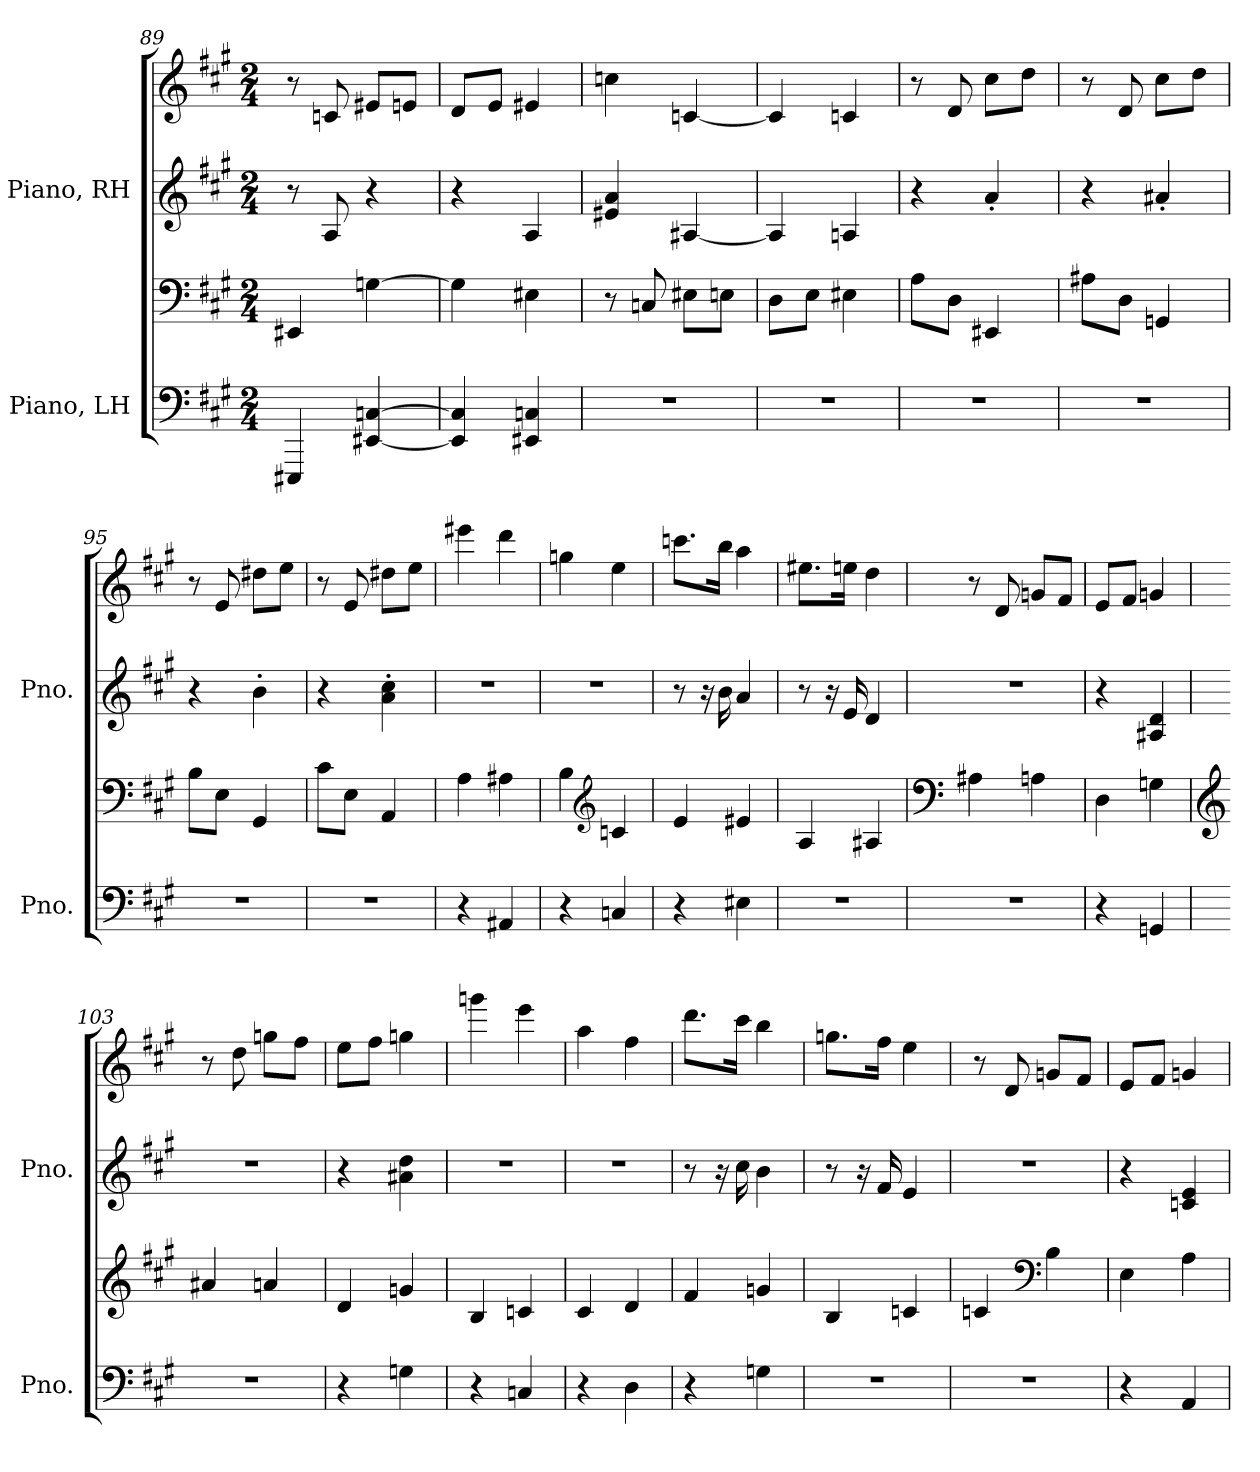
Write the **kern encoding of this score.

**kern	**kern	**kern	**kern
*part2	*part2	*part1	*part1
*staff4	*staff3	*staff2	*staff1
*I"Piano, LH	*	*I"Piano, RH	*
*I'Pno.	*	*I'Pno.	*
*clefF4	*clefF4	*clefG2	*clefG2
*k[f#c#g#]	*k[f#c#g#]	*k[f#c#g#]	*k[f#c#g#]
*M2/4	*M2/4	*M2/4	*M2/4
=89	=89	=89	=89
4EEE#X/	4EE#X/	8r	8r
.	.	8A/	8cn/
[4EE#X/ [4Cn/	[4Gn\	4r	8e#X/L
.	.	.	8en/J
=90	=90	=90	=90
4EE#/] 4C/]	4G\]	4r	8d/L
.	.	.	8e/J
4EE#X/ 4Cn/	4E#X\	4A/	4e#X/
=91	=91	=91	=91
2r	8r	4e#X/ 4a/	4ccn\
.	8Cn/	.	.
.	8E#X\L	[4A#X/	[4cn/
.	8En\J	.	.
=92	=92	=92	=92
2r	8D\L	4A#/]	4c/]
.	8E\J	.	.
.	4E#X\	4An/	4cn/
!!LO:LB:g=z
=93	=93	=93	=93
2r	8A\L	4r	8r
.	8D\J	.	8d/
.	4EE#X/	4a'/	8cc#\L
.	.	.	8dd\J
=94	=94	=94	=94
2r	8A#X\L	4r	8r
.	8D\J	.	8d/
.	4GGn/	4a#X'/	8cc#\L
.	.	.	8dd\J
=95	=95	=95	=95
2r	8B\L	4r	8r
.	8E\J	.	8e/
.	4GG#/	4b'\	8dd#X\L
.	.	.	8ee\J
=96	=96	=96	=96
2r	8c#\L	4r	8r
.	8E\J	.	8e/
.	4AA/	4a\' 4cc#\'	8dd#X\L
.	.	.	8ee\J
=97	=97	=97	=97
4r	4A\	2r	4eee#X\
4AA#X/	4A#X\	.	4ddd\
=98	=98	=98	=98
4r	4B\	2r	4ggn\
*	*clefG2	*	*
4Cn/	4cn/	.	4ee\
=99	=99	=99	=99
4r	4e/	8r	8.cccn\L
.	.	16r	.
.	.	16b\	16bb\Jk
4E#X\	4e#X/	4a/	4aa\
!!LO:PB:g=z
=100	=100	=100	=100
2r	4A/	8r	8.ee#X\L
.	.	16r	.
.	.	16e/	16een\Jk
.	4A#X/	4d/	4dd\
=101	=101	=101	=101
*	*clefF4	*	*
2r	4A#X\	2r	8r
.	.	.	8d/
.	4An\	.	8gn/L
.	.	.	8f#/J
=102	=102	=102	=102
4r	4D\	4r	8e/L
.	.	.	8f#/J
4GGn/	4Gn\	4A#X/ 4d/	4gn/
=103	=103	=103	=103
*	*clefG2	*	*
2r	4a#X/	2r	8r
.	.	.	8dd\
.	4an/	.	8ggn\L
.	.	.	8ff#\J
=104	=104	=104	=104
4r	4d/	4r	8ee\L
.	.	.	8ff#\J
4Gn\	4gn/	4a#X\ 4dd\	4ggn\
=105	=105	=105	=105
4r	4B/	2r	4gggn\
4Cn/	4cn/	.	4eee\
=106	=106	=106	=106
4r	4c#/	2r	4aa\
4D\	4d/	.	4ff#\
!!LO:LB:g=z
=107	=107	=107	=107
4r	4f#/	8r	8.ddd\L
.	.	16r	.
.	.	16cc#\	16ccc#\Jk
4Gn\	4gn/	4b\	4bb\
=108	=108	=108	=108
2r	4B/	8r	8.ggn\L
.	.	16r	.
.	.	16f#/	16ff#\Jk
.	4cn/	4e/	4ee\
=109	=109	=109	=109
2r	4cn/	2r	8r
.	.	.	8d/
*	*clefF4	*	*
.	4B\	.	8gn/L
.	.	.	8f#/J
=110	=110	=110	=110
4r	4E\	4r	8e/L
.	.	.	8f#/J
4AA/	4A\	4cn/ 4e/	4gn/
=	=	=	=
*-	*-	*-	*-
